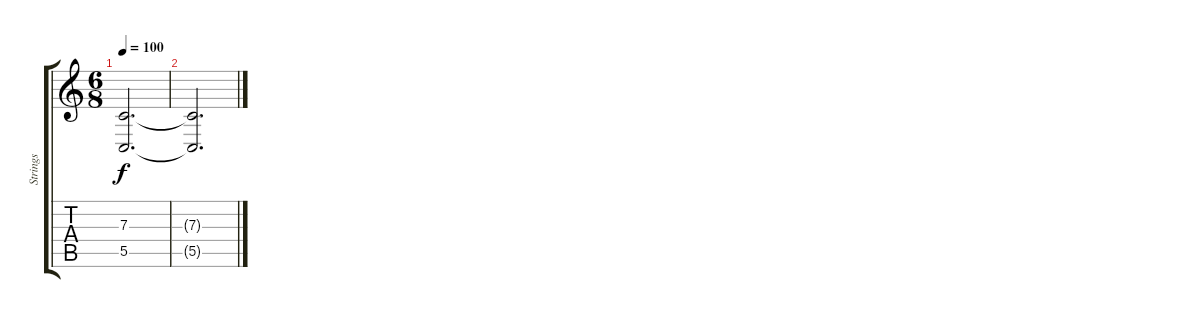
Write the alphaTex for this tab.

\track ("Strings" "Strings") {instrument synthstrings1}
\staff {score tabs}
\tuning (D4 A3 F3 C3 G2 C2) {hide}
\ts (6 8)
\tempo 100
\clef g2
\ks c
(7.3 5.5).2{d dy f} |
(7.3{t} 5.5{t}).2{d}
